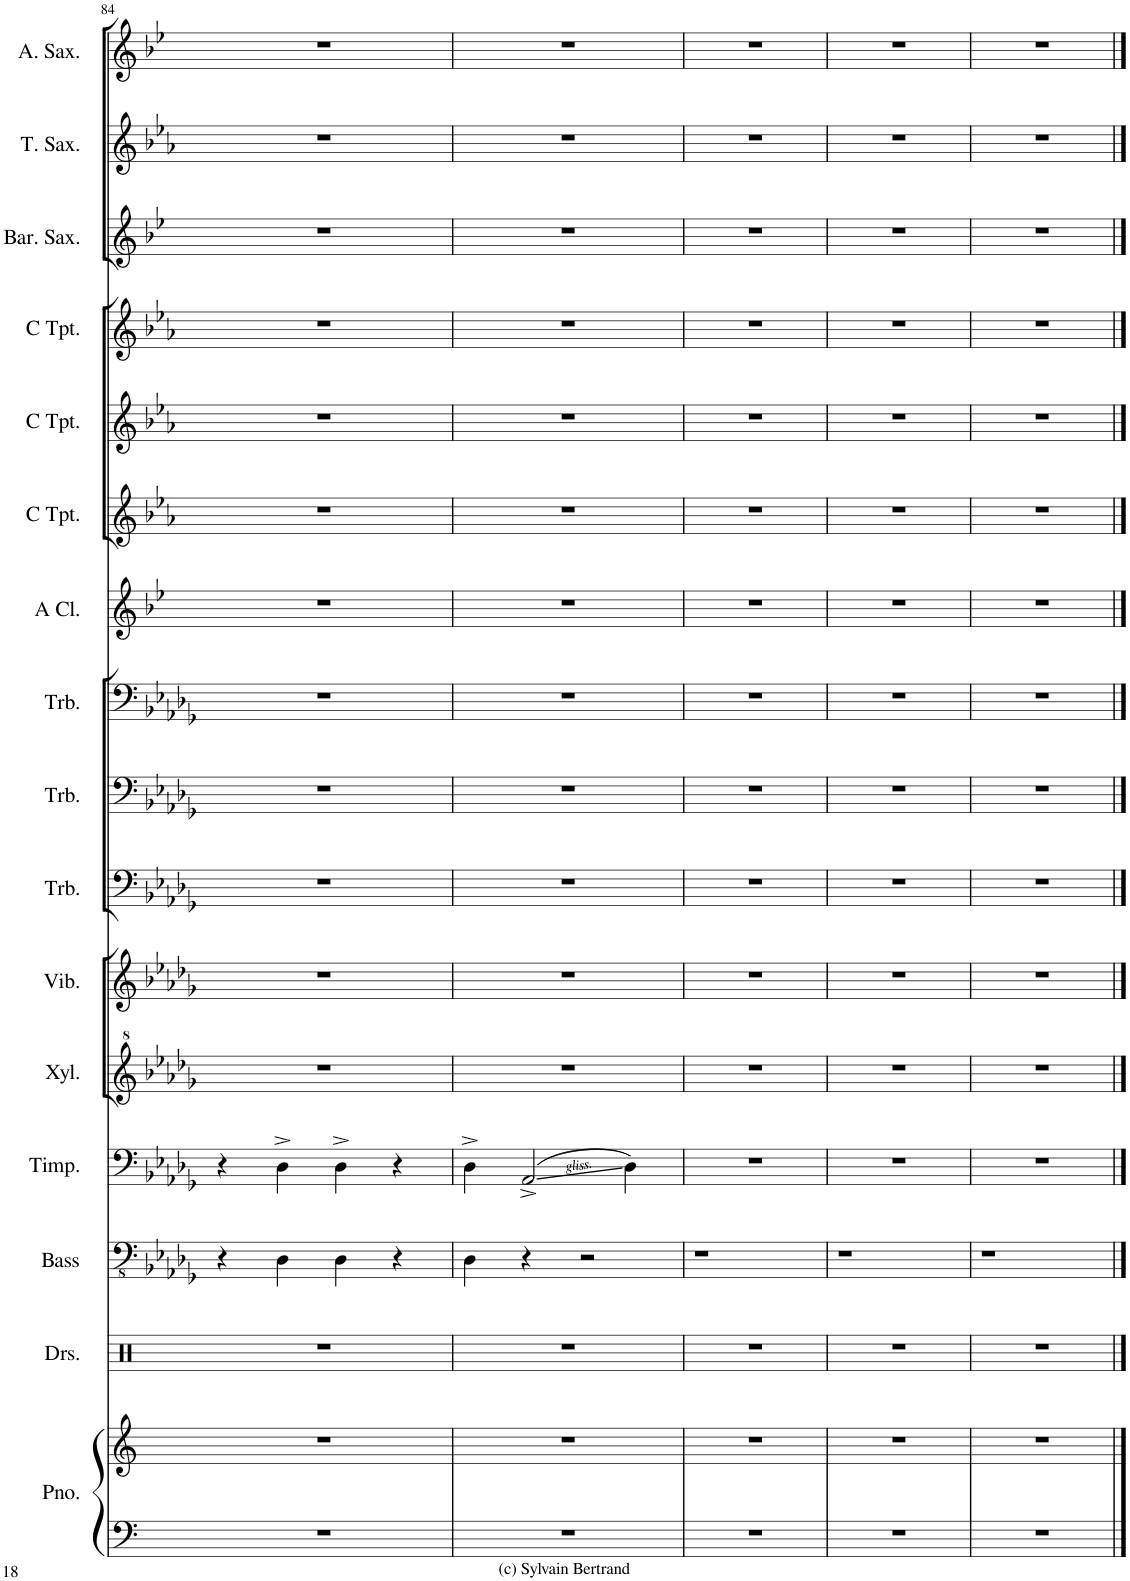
**kern	**kern	**kern	**kern	**kern	**kern	**kern	**kern	**kern	**kern	**kern	**kern	**kern	**kern	**kern	**kern	**kern
*part16	*part16	*part15	*part14	*part13	*part12	*part11	*part10	*part9	*part8	*part7	*part6	*part5	*part4	*part3	*part2	*part1
*staff17	*staff16	*staff15	*staff14	*staff13	*staff12	*staff11	*staff10	*staff9	*staff8	*staff7	*staff6	*staff5	*staff4	*staff3	*staff2	*staff1
*I"Piano	*	*I"Drumset	*I"Acoustic Bass	*I"Timpani	*I"Xylophone	*I"Vibraphone	*I"Trombone	*I"Trombone	*I"Trombone	*I"A Clarinet	*I"C Trumpet	*I"C Trumpet	*I"C Trumpet	*I"Baritone Saxophone	*I"Tenor Saxophone	*I"Alto Saxophone
*I'Pno.	*	*I'Drs.	*I'Bass	*I'Timp.	*I'Xyl.	*I'Vib.	*I'Trb.	*I'Trb.	*I'Trb.	*I'A Cl.	*I'C Tpt.	*I'C Tpt.	*I'C Tpt.	*I'Bar. Sax.	*I'T. Sax.	*I'A. Sax.
!!LO:PB:g=z
*clefF4	*clefG2	*clefX	*clefFv4	*clefF4	*clefG^2	*clefG2	*clefF4	*clefF4	*clefF4	*clefG2	*clefG2	*clefG2	*clefG2	*clefG2	*clefG2	*clefG2
*	*	*	*	*	*	*	*	*	*	*Trd2c3	*	*	*	*Trd12c21	*Trd8c14	*Trd5c9
*k[]	*k[]	*k[]	*k[b-e-a-d-g-]	*k[b-e-a-d-g-]	*k[b-e-a-d-g-]	*k[b-e-a-d-g-]	*k[b-e-a-d-g-]	*k[b-e-a-d-g-]	*k[b-e-a-d-g-]	*k[b-e-]	*k[b-e-a-]	*k[b-e-a-]	*k[b-e-a-]	*k[b-e-]	*k[b-e-a-]	*k[b-e-]
*M4/4	*M4/4	*M4/4	*M4/4	*M4/4	*M4/4	*M4/4	*M4/4	*M4/4	*M4/4	*M4/4	*M4/4	*M4/4	*M4/4	*M4/4	*M4/4	*M4/4
=84	=84	=84	=84	=84	=84	=84	=84	=84	=84	=84	=84	=84	=84	=84	=84	=84
1r	1r	1r	4r	4r	1r	1r	1r	1r	1r	1r	1r	1r	1r	1r	1r	1r
.	.	.	4DD-\	4D-^\	.	.	.	.	.	.	.	.	.	.	.	.
.	.	.	4DD-\	4D-^\	.	.	.	.	.	.	.	.	.	.	.	.
.	.	.	4r	4r	.	.	.	.	.	.	.	.	.	.	.	.
=85	=85	=85	=85	=85	=85	=85	=85	=85	=85	=85	=85	=85	=85	=85	=85	=85
1r	1r	1r	4DD-\	4D-^\	1r	1r	1r	1r	1r	1r	1r	1r	1r	1r	1r	1r
.	.	.	4r	(2AA-^/	.	.	.	.	.	.	.	.	.	.	.	.
.	.	.	2r	.	.	.	.	.	.	.	.	.	.	.	.	.
.	.	.	.	4D-\)	.	.	.	.	.	.	.	.	.	.	.	.
=86	=86	=86	=86	=86	=86	=86	=86	=86	=86	=86	=86	=86	=86	=86	=86	=86
1r	1r	1r	1r	1r	1r	1r	1r	1r	1r	1r	1r	1r	1r	1r	1r	1r
=87	=87	=87	=87	=87	=87	=87	=87	=87	=87	=87	=87	=87	=87	=87	=87	=87
1r	1r	1r	1r	1r	1r	1r	1r	1r	1r	1r	1r	1r	1r	1r	1r	1r
=88	=88	=88	=88	=88	=88	=88	=88	=88	=88	=88	=88	=88	=88	=88	=88	=88
1r	1r	1r	1r	1r	1r	1r	1r	1r	1r	1r	1r	1r	1r	1r	1r	1r
==	==	==	==	==	==	==	==	==	==	==	==	==	==	==	==	==
*-	*-	*-	*-	*-	*-	*-	*-	*-	*-	*-	*-	*-	*-	*-	*-	*-
